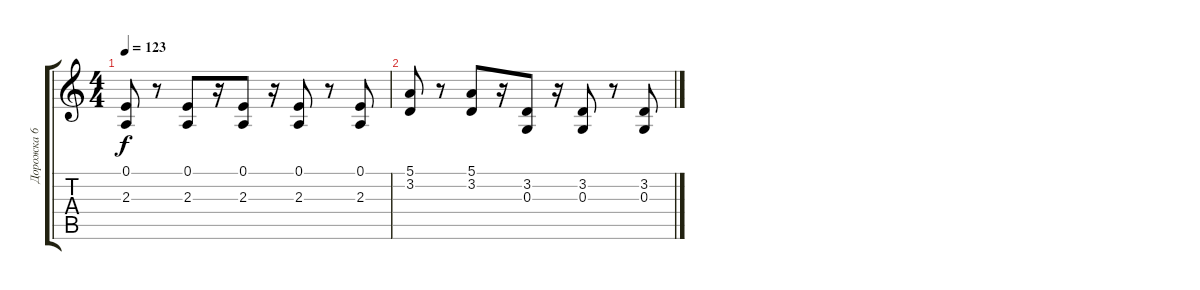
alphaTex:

\track ("Дорожка 6" "Дорожка 6") {instrument lead1square}
\staff {score tabs}
\tuning (E4 B3 G3 D3 A2 E2) {hide}
\ts (4 4)
\tempo 123
\clef g2
\ks c
(0.1 2.3).8{dy f} r.8 (0.1 2.3).8 r.16 (0.1 2.3).8 r.16 (0.1 2.3).8 r.8 (0.1 2.3).8 |
(5.1 3.2).8 r.8 (5.1 3.2).8 r.16 (3.2 0.3).8 r.16 (3.2 0.3).8 r.8 (3.2 0.3).8
